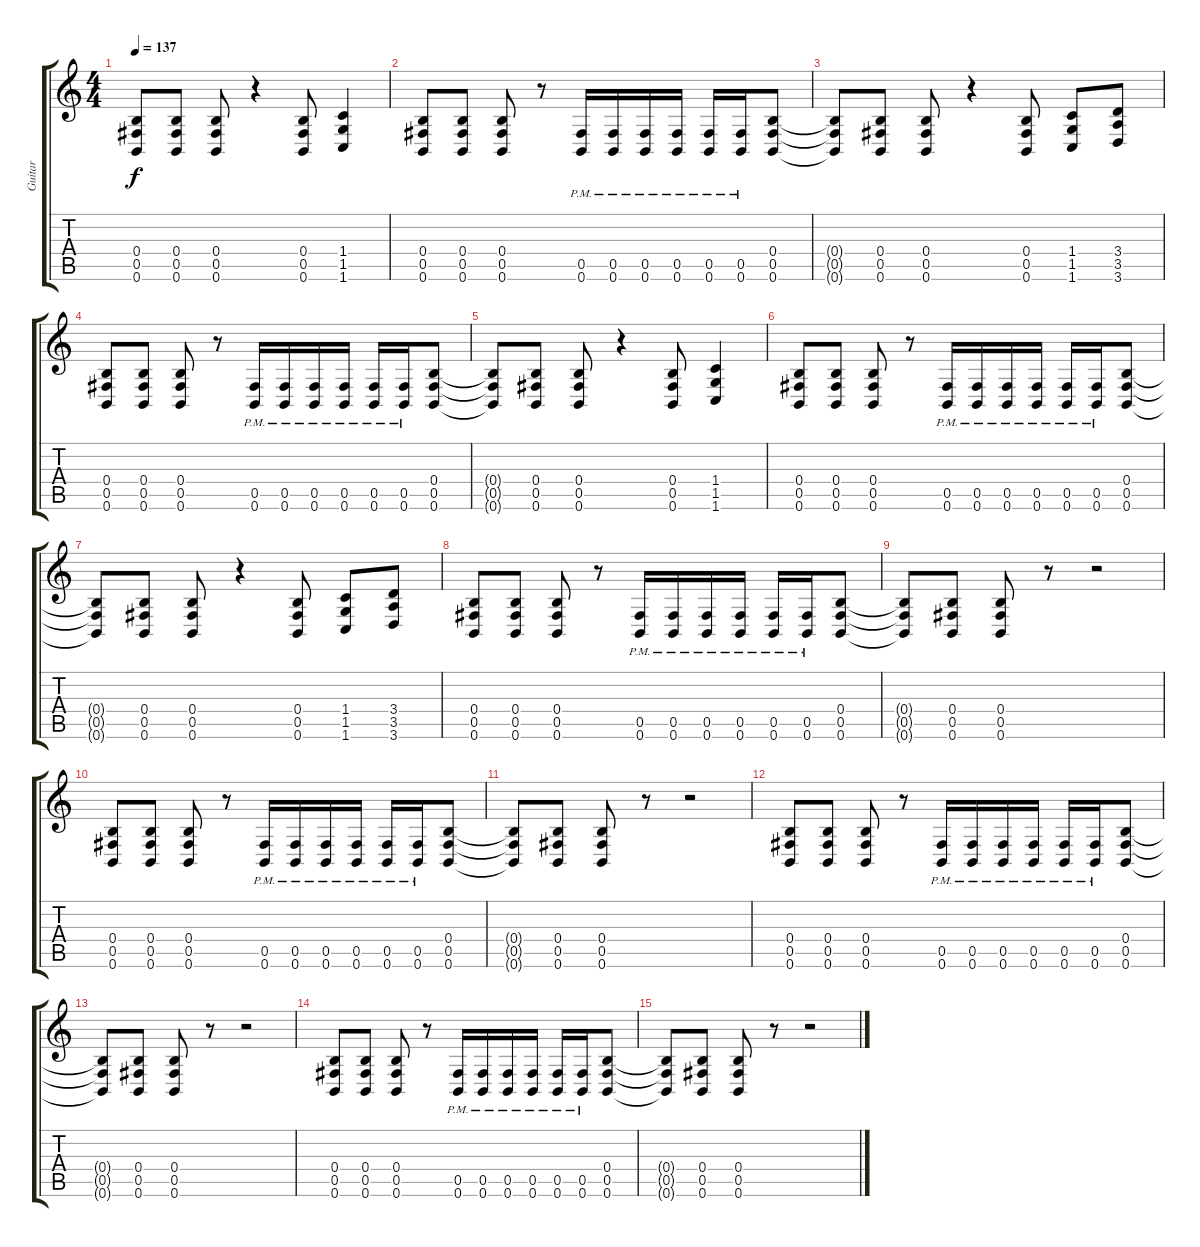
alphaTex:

\track ("Guitar" "Guitar") {instrument distortionguitar}
\staff {score tabs}
\tuning (Db4 Ab3 E3 B2 Gb2 B1) {hide}
\ts (4 4)
\tempo 137
\clef g2
\ks c
(0.4{t} 0.5{t} 0.6{t}).8{dy f} (0.4 0.5 0.6).8 (0.4 0.5 0.6).8 r.4 (0.4 0.5 0.6).8 (1.4 1.5 1.6).4 |
(0.4 0.5 0.6).8 (0.4 0.5 0.6).8 (0.4 0.5 0.6).8 r.8 (0.5{pm} 0.6{pm}).16 (0.5{pm} 0.6{pm}).16 (0.5{pm} 0.6{pm}).16 (0.5{pm} 0.6{pm}).16 (0.5{pm} 0.6{pm}).16 (0.5{pm} 0.6{pm}).16 (0.4 0.5 0.6).8 |
(0.4{t} 0.5{t} 0.6{t}).8 (0.4 0.5 0.6).8 (0.4 0.5 0.6).8 r.4 (0.4 0.5 0.6).8 (1.4 1.5 1.6).8 (3.4 3.5 3.6).8 |
(0.4 0.5 0.6).8 (0.4 0.5 0.6).8 (0.4 0.5 0.6).8 r.8 (0.5{pm} 0.6{pm}).16 (0.5{pm} 0.6{pm}).16 (0.5{pm} 0.6{pm}).16 (0.5{pm} 0.6{pm}).16 (0.5{pm} 0.6{pm}).16 (0.5{pm} 0.6{pm}).16 (0.4 0.5 0.6).8 |
(0.4{t} 0.5{t} 0.6{t}).8 (0.4 0.5 0.6).8 (0.4 0.5 0.6).8 r.4 (0.4 0.5 0.6).8 (1.4 1.5 1.6).4 |
(0.4 0.5 0.6).8 (0.4 0.5 0.6).8 (0.4 0.5 0.6).8 r.8 (0.5{pm} 0.6{pm}).16 (0.5{pm} 0.6{pm}).16 (0.5{pm} 0.6{pm}).16 (0.5{pm} 0.6{pm}).16 (0.5{pm} 0.6{pm}).16 (0.5{pm} 0.6{pm}).16 (0.4 0.5 0.6).8 |
(0.4{t} 0.5{t} 0.6{t}).8 (0.4 0.5 0.6).8 (0.4 0.5 0.6).8 r.4 (0.4 0.5 0.6).8 (1.4 1.5 1.6).8 (3.4 3.5 3.6).8 |
(0.4 0.5 0.6).8 (0.4 0.5 0.6).8 (0.4 0.5 0.6).8 r.8 (0.5{pm} 0.6{pm}).16 (0.5{pm} 0.6{pm}).16 (0.5{pm} 0.6{pm}).16 (0.5{pm} 0.6{pm}).16 (0.5{pm} 0.6{pm}).16 (0.5{pm} 0.6{pm}).16 (0.4 0.5 0.6).8 |
(0.4{t} 0.5{t} 0.6{t}).8 (0.4 0.5 0.6).8 (0.4 0.5 0.6).8 r.8 r.2 |
(0.4 0.5 0.6).8 (0.4 0.5 0.6).8 (0.4 0.5 0.6).8 r.8 (0.5{pm} 0.6{pm}).16 (0.5{pm} 0.6{pm}).16 (0.5{pm} 0.6{pm}).16 (0.5{pm} 0.6{pm}).16 (0.5{pm} 0.6{pm}).16 (0.5{pm} 0.6{pm}).16 (0.4 0.5 0.6).8 |
(0.4{t} 0.5{t} 0.6{t}).8 (0.4 0.5 0.6).8 (0.4 0.5 0.6).8 r.8 r.2 |
(0.4 0.5 0.6).8 (0.4 0.5 0.6).8 (0.4 0.5 0.6).8 r.8 (0.5{pm} 0.6{pm}).16 (0.5{pm} 0.6{pm}).16 (0.5{pm} 0.6{pm}).16 (0.5{pm} 0.6{pm}).16 (0.5{pm} 0.6{pm}).16 (0.5{pm} 0.6{pm}).16 (0.4 0.5 0.6).8 |
(0.4{t} 0.5{t} 0.6{t}).8 (0.4 0.5 0.6).8 (0.4 0.5 0.6).8 r.8 r.2 |
(0.4 0.5 0.6).8 (0.4 0.5 0.6).8 (0.4 0.5 0.6).8 r.8 (0.5{pm} 0.6{pm}).16 (0.5{pm} 0.6{pm}).16 (0.5{pm} 0.6{pm}).16 (0.5{pm} 0.6{pm}).16 (0.5{pm} 0.6{pm}).16 (0.5{pm} 0.6{pm}).16 (0.4 0.5 0.6).8 |
(0.4{t} 0.5{t} 0.6{t}).8 (0.4 0.5 0.6).8 (0.4 0.5 0.6).8 r.8 r.2
